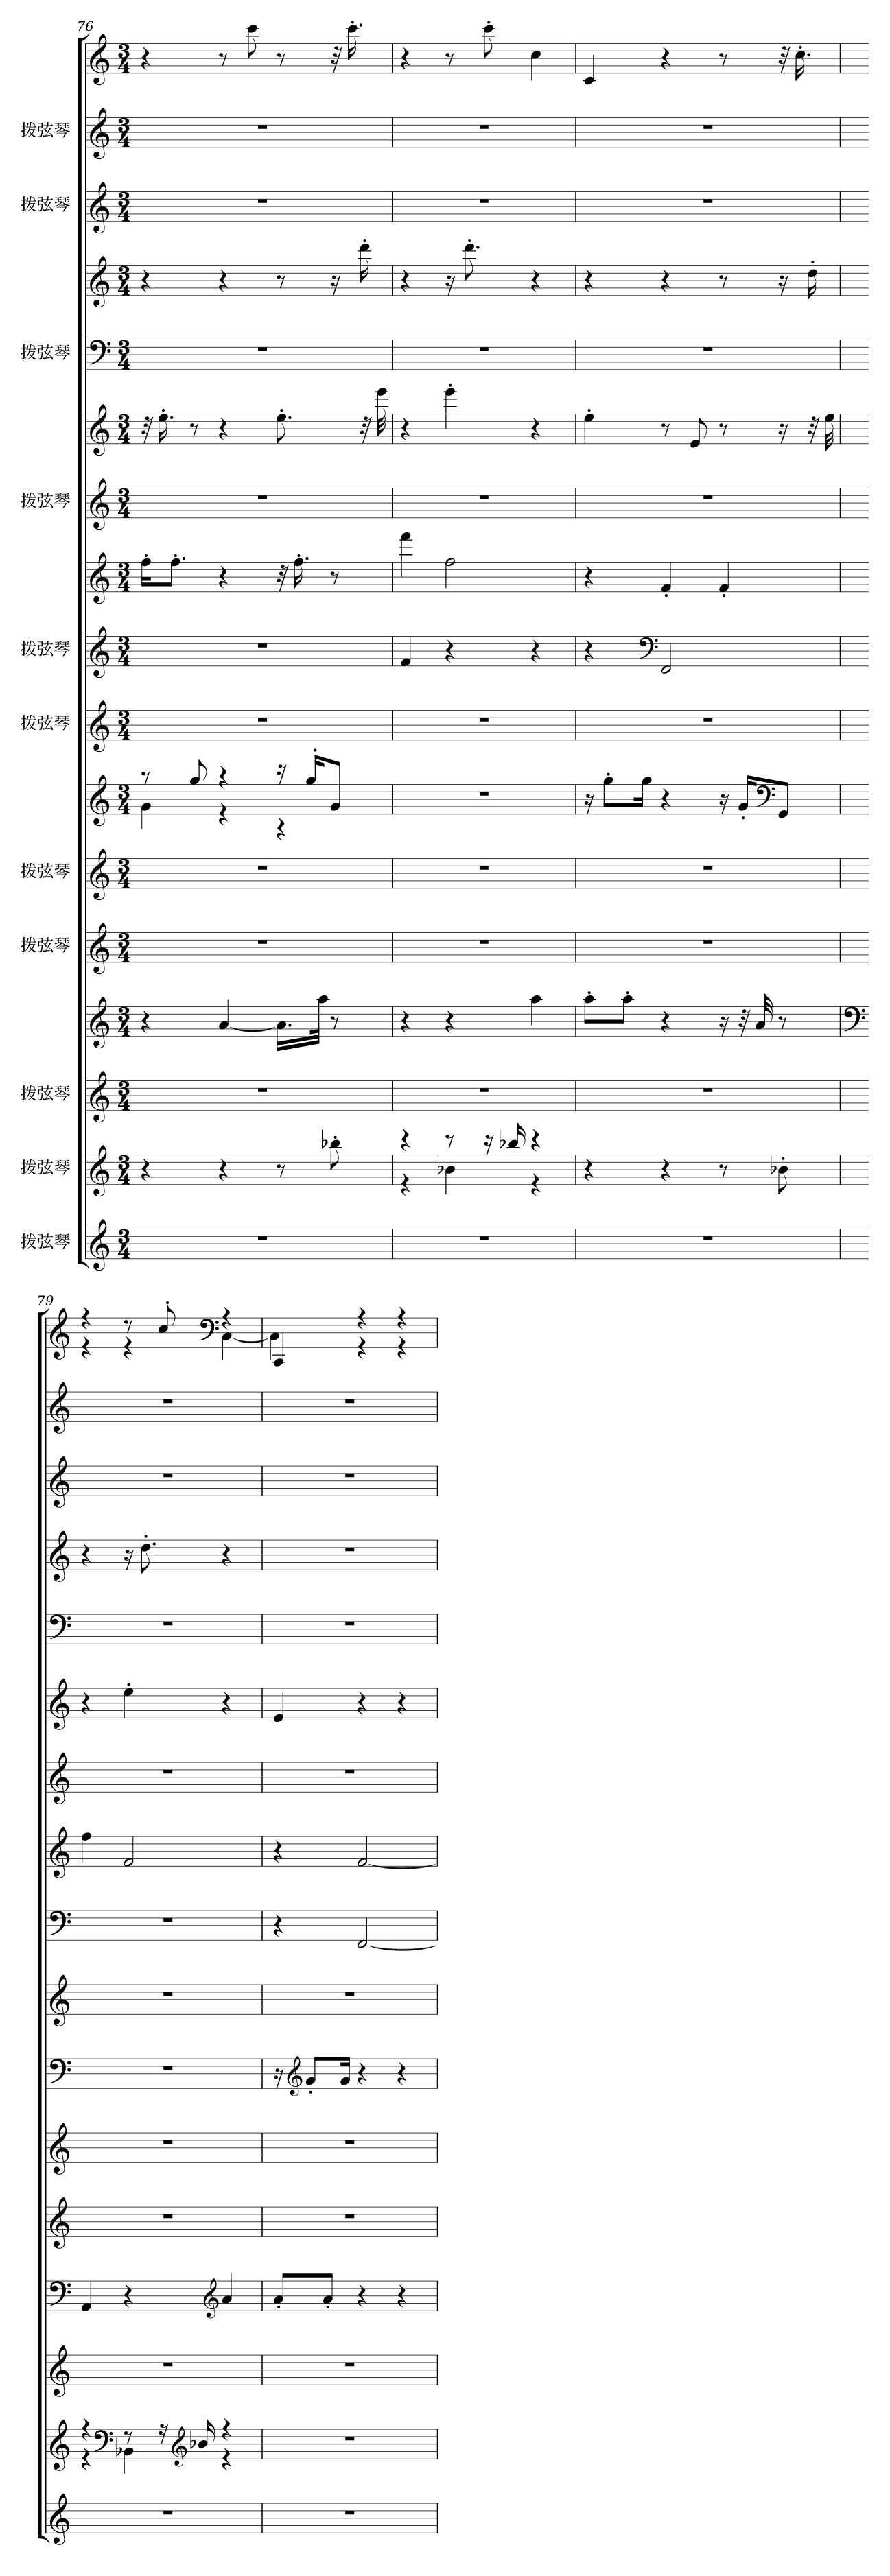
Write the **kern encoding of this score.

**kern	**kern	**kern	**kern	**kern	**kern	**kern	**kern	**kern	**kern	**kern	**kern	**kern	**kern	**kern	**kern	**kern
*part11	*part10	*part9	*part9	*part8	*part7	*part7	*part6	*part5	*part5	*part4	*part4	*part3	*part3	*part2	*part1	*part1
*staff17	*staff16	*staff15	*staff14	*staff13	*staff12	*staff11	*staff10	*staff9	*staff8	*staff7	*staff6	*staff5	*staff4	*staff3	*staff2	*staff1
*I"拨弦琴	*I"拨弦琴	*I"拨弦琴	*	*I"拨弦琴	*I"拨弦琴	*	*I"拨弦琴	*I"拨弦琴	*	*I"拨弦琴	*	*I"拨弦琴	*	*I"拨弦琴	*I"拨弦琴	*
*clefG2	*clefG2	*clefG2	*clefG2	*clefG2	*clefG2	*clefG2	*clefG2	*clefG2	*clefG2	*clefG2	*clefG2	*clefF4	*clefG2	*clefG2	*clefG2	*clefG2
*k[]	*k[]	*k[]	*k[]	*k[]	*k[]	*k[]	*k[]	*k[]	*k[]	*k[]	*k[]	*k[]	*k[]	*k[]	*k[]	*k[]
*M3/4	*M3/4	*M3/4	*M3/4	*M3/4	*M3/4	*M3/4	*M3/4	*M3/4	*M3/4	*M3/4	*M3/4	*M3/4	*M3/4	*M3/4	*M3/4	*M3/4
=76	=76	=76	=76	=76	=76	=76	=76	=76	=76	=76	=76	=76	=76	=76	=76	=76
*	*	*	*	*	*	*^	*	*	*	*	*	*	*	*	*	*
2.r	4r	2.r	4r	2.r	2.r	8r	4g\	2.r	2.r	16ff'\KL	2.r	32r	2.r	4r	2.r	2.r	4r
.	.	.	.	.	.	.	.	.	.	.	.	16.ee'\	.	.	.	.	.
.	.	.	.	.	.	.	.	.	.	8.ff'\J	.	.	.	.	.	.	.
.	.	.	.	.	.	8gg/	.	.	.	.	.	8r	.	.	.	.	.
.	4r	.	[4a/	.	.	4r	4r	.	.	4r	.	4r	.	4r	.	.	8r
.	.	.	.	.	.	.	.	.	.	.	.	.	.	.	.	.	8ccc\
.	8r	.	16.a\LL]	.	.	16r	4r	.	.	32r	.	8.ee'\	.	8r	.	.	8r
.	.	.	.	.	.	.	.	.	.	16.ff'\	.	.	.	.	.	.	.
.	.	.	.	.	.	16gg'/KL	.	.	.	.	.	.	.	.	.	.	.
.	.	.	32aa\JJk	.	.	.	.	.	.	.	.	.	.	.	.	.	.
.	8bb-X'\	.	8r	.	.	8g/J	.	.	.	8r	.	.	.	16r	.	.	32r
.	.	.	.	.	.	.	.	.	.	.	.	.	.	.	.	.	16.ccc'\
.	.	.	.	.	.	.	.	.	.	.	.	32r	.	16ddd'\	.	.	.
.	.	.	.	.	.	.	.	.	.	.	.	32eee\	.	.	.	.	.
*	*	*	*	*	*	*v	*v	*	*	*	*	*	*	*	*	*	*
!!LO:PB:g=z
=77	=77	=77	=77	=77	=77	=77	=77	=77	=77	=77	=77	=77	=77	=77	=77	=77
*	*^	*	*	*	*	*	*	*	*	*	*	*	*	*	*	*
2.r	4r	4r	2.r	4r	2.r	2.r	2.r	2.r	4f/	4fff\	2.r	4r	2.r	4r	2.r	2.r	4r
.	8r	4b-X\	.	4r	.	.	.	.	4r	2ff\	.	4eee'\	.	16r	.	.	8r
.	.	.	.	.	.	.	.	.	.	.	.	.	.	8.ddd'\	.	.	.
.	16r	.	.	.	.	.	.	.	.	.	.	.	.	.	.	.	8ccc'\
.	16bb-X/	.	.	.	.	.	.	.	.	.	.	.	.	.	.	.	.
.	4r	4r	.	4aa\	.	.	.	.	4r	.	.	4r	.	4r	.	.	4cc\
*	*v	*v	*	*	*	*	*	*	*	*	*	*	*	*	*	*	*
=78	=78	=78	=78	=78	=78	=78	=78	=78	=78	=78	=78	=78	=78	=78	=78	=78
2.r	4r	2.r	8aa'\L	2.r	2.r	16r	2.r	4r	4r	2.r	4ee'\	2.r	4r	2.r	2.r	4c/
.	.	.	.	.	.	8gg'\L	.	.	.	.	.	.	.	.	.	.
.	.	.	8aa'\J	.	.	.	.	.	.	.	.	.	.	.	.	.
.	.	.	.	.	.	16gg\Jk	.	.	.	.	.	.	.	.	.	.
*	*	*	*	*	*	*	*	*clefF4	*	*	*	*	*	*	*	*
.	4r	.	4r	.	.	4r	.	2FF/	4f'/	.	8r	.	4r	.	.	4r
.	.	.	.	.	.	.	.	.	.	.	8e/	.	.	.	.	.
.	8r	.	16r	.	.	16r	.	.	4f'/	.	8r	.	8r	.	.	8r
.	.	.	32r	.	.	16g'/KL	.	.	.	.	.	.	.	.	.	.
.	.	.	32a/	.	.	.	.	.	.	.	.	.	.	.	.	.
*	*	*	*	*	*	*clefF4	*	*	*	*	*	*	*	*	*	*
.	8b-X'\	.	8r	.	.	8GG/J	.	.	.	.	16r	.	16r	.	.	32r
.	.	.	.	.	.	.	.	.	.	.	.	.	.	.	.	16.cc'\
.	.	.	.	.	.	.	.	.	.	.	32r	.	16dd'\	.	.	.
.	.	.	.	.	.	.	.	.	.	.	32ee\	.	.	.	.	.
=79	=79	=79	=79	=79	=79	=79	=79	=79	=79	=79	=79	=79	=79	=79	=79	=79
*	*	*	*clefF4	*	*	*	*	*	*	*	*	*	*	*	*	*
*	*^	*	*	*	*	*	*	*	*	*	*	*	*	*	*	*^
2.r	4r	4r	2.r	4AA/	2.r	2.r	2.r	2.r	2.r	4ff\	2.r	4r	2.r	4r	2.r	2.r	4r	4r
*	*clefF4	*	*	*	*	*	*	*	*	*	*	*	*	*	*	*	*	*
.	8r	4BB-X\	.	4r	.	.	.	.	.	2f/	.	4ee'\	.	16r	.	.	8r	4r
.	.	.	.	.	.	.	.	.	.	.	.	.	.	8.dd'\	.	.	.	.
.	16r	.	.	.	.	.	.	.	.	.	.	.	.	.	.	.	8cc'/	.
*	*clefG2	*	*	*	*	*	*	*	*	*	*	*	*	*	*	*	*	*
.	16b-X/	.	.	.	.	.	.	.	.	.	.	.	.	.	.	.	.	.
*	*	*	*	*clefG2	*	*	*	*	*	*	*	*	*	*	*	*	*clefF4	*
.	4r	4r	.	4a/	.	.	.	.	.	.	.	4r	.	4r	.	.	4r	[4C\
*	*v	*v	*	*	*	*	*	*	*	*	*	*	*	*	*	*	*	*
=80	=80	=80	=80	=80	=80	=80	=80	=80	=80	=80	=80	=80	=80	=80	=80	=80	=80
2.r	2.r	2.r	8a'/L	2.r	2.r	16r	2.r	4r	4r	2.r	4e/	2.r	2.r	2.r	2.r	4CC/	4C\]
*	*	*	*	*	*	*clefG2	*	*	*	*	*	*	*	*	*	*	*
.	.	.	.	.	.	8g'/L	.	.	.	.	.	.	.	.	.	.	.
.	.	.	8a'/J	.	.	.	.	.	.	.	.	.	.	.	.	.	.
.	.	.	.	.	.	16g/Jk	.	.	.	.	.	.	.	.	.	.	.
.	.	.	4r	.	.	4r	.	[2FF/	[2f/	.	4r	.	.	.	.	4r	4r
.	.	.	4r	.	.	4r	.	.	.	.	4r	.	.	.	.	4r	4r
*	*	*	*	*	*	*	*	*	*	*	*	*	*	*	*	*v	*v
=	=	=	=	=	=	=	=	=	=	=	=	=	=	=	=	=
*-	*-	*-	*-	*-	*-	*-	*-	*-	*-	*-	*-	*-	*-	*-	*-	*-
